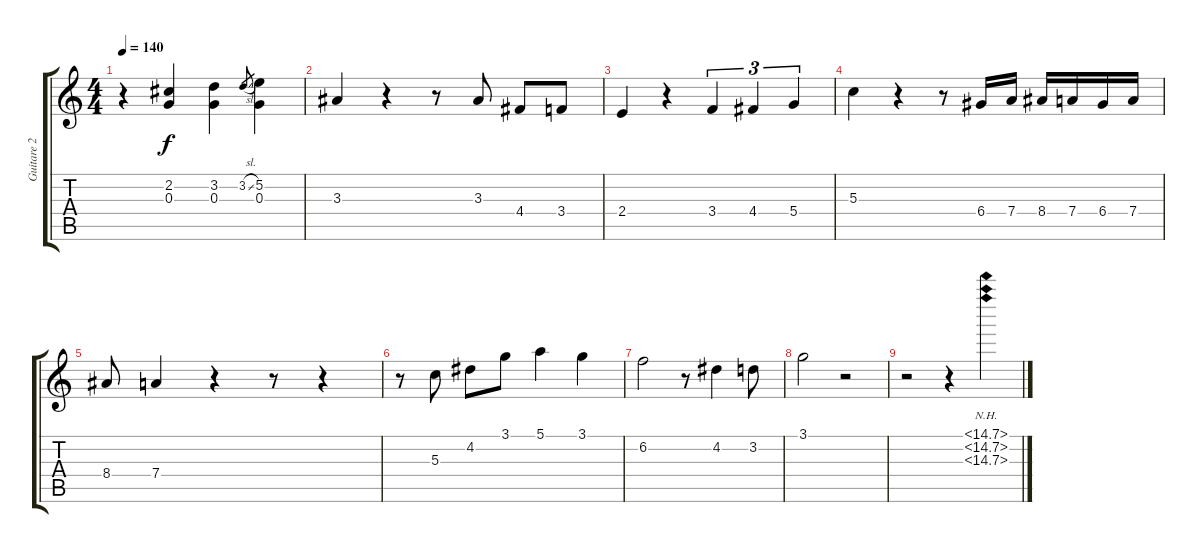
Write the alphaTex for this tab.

\track ("Guitare 2" "Guitare 2") {instrument electricguitarmuted}
\staff {score tabs}
\tuning (E4 B3 G3 D3 A2 E2) {hide}
\ts (4 4)
\tempo 140
\clef g2
\ks c
r.4{dy f instrument electricguitarmuted} (2.2 0.3).4 (3.2 0.3).4 3.2{sl}.8{gr} (5.2 0.3).4 |
3.3.4 r.4 r.8 3.3.8 4.4.8 3.4.8 |
2.4.4 r.4 3.4.4{tu (3 2)} 4.4.4{tu (3 2)} 5.4.4{tu (3 2)} |
5.3.4 r.4 r.8 6.4.16 7.4.16 8.4.16 7.4.16 6.4.16 7.4.16 |
8.4.8 7.4.4 r.4 r.8 r.4 |
r.8 5.3.8 4.2.8 3.1.8 5.1.4 3.1.4 |
6.2.2 r.8 4.2.4 3.2.8 |
3.1.2 r.2 |
r.2 r.4 (15.1{nh} 15.2{nh} 15.3{nh}).4
